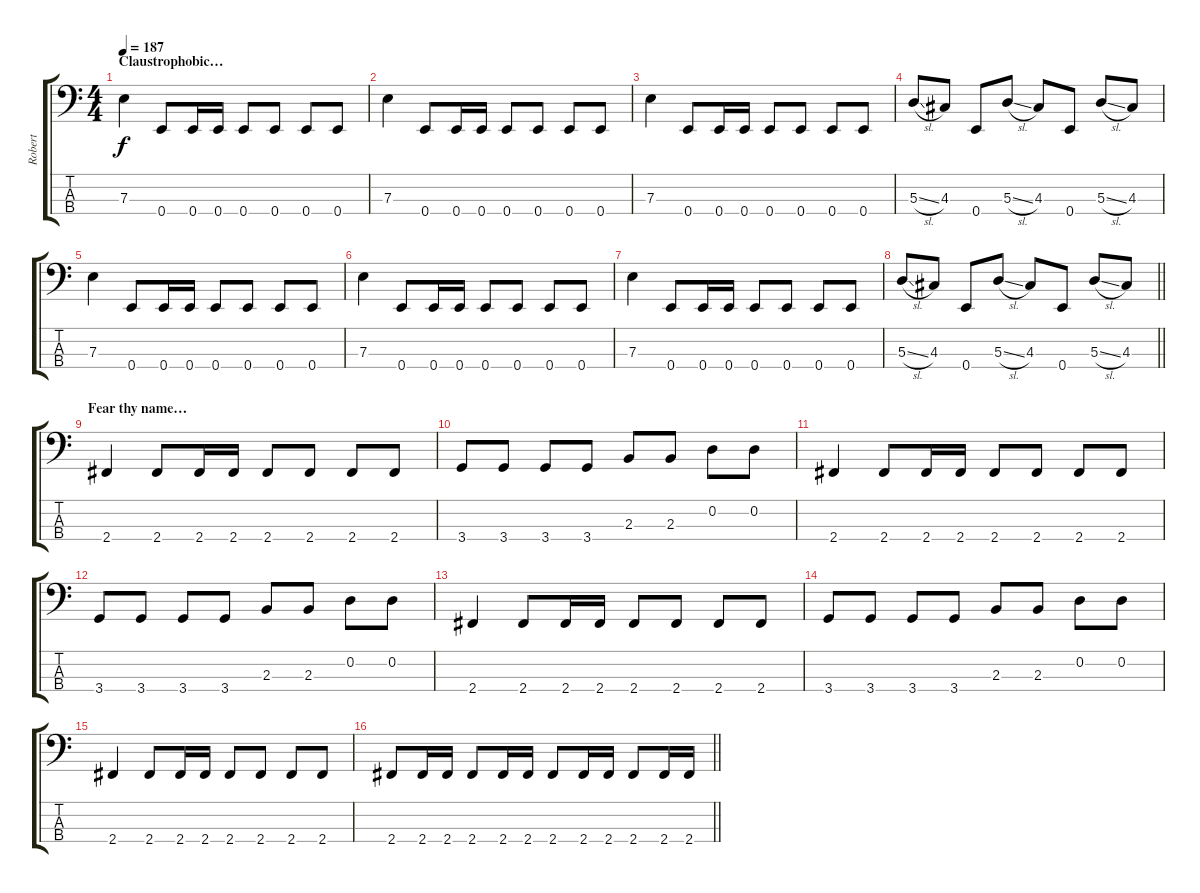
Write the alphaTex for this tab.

\track ("Robert" "Robert") {instrument electricbassfinger}
\staff {score tabs}
\tuning (G2 D2 A1 E1) {hide}
\ts (4 4)
\section ("" "Claustrophobic…")
\tempo 187
\clef f4
\ks c
7.3.4{dy f} 0.4.8 0.4.16 0.4.16 0.4.8 0.4.8 0.4.8 0.4.8 |
7.3.4 0.4.8 0.4.16 0.4.16 0.4.8 0.4.8 0.4.8 0.4.8 |
7.3.4 0.4.8 0.4.16 0.4.16 0.4.8 0.4.8 0.4.8 0.4.8 |
5.3{sl}.8 4.3.8 0.4.8 5.3{sl}.8 4.3.8 0.4.8 5.3{sl}.8 4.3.8 |
7.3.4 0.4.8 0.4.16 0.4.16 0.4.8 0.4.8 0.4.8 0.4.8 |
7.3.4 0.4.8 0.4.16 0.4.16 0.4.8 0.4.8 0.4.8 0.4.8 |
7.3.4 0.4.8 0.4.16 0.4.16 0.4.8 0.4.8 0.4.8 0.4.8 |
\barLineRight lightlight
5.3{sl}.8 4.3.8 0.4.8 5.3{sl}.8 4.3.8 0.4.8 5.3{sl}.8 4.3.8 |
\section ("" "Fear thy name…")
2.4.4 2.4.8 2.4.16 2.4.16 2.4.8 2.4.8 2.4.8 2.4.8 |
3.4.8 3.4.8 3.4.8 3.4.8 2.3.8 2.3.8 0.2.8 0.2.8 |
2.4.4 2.4.8 2.4.16 2.4.16 2.4.8 2.4.8 2.4.8 2.4.8 |
3.4.8 3.4.8 3.4.8 3.4.8 2.3.8 2.3.8 0.2.8 0.2.8 |
2.4.4 2.4.8 2.4.16 2.4.16 2.4.8 2.4.8 2.4.8 2.4.8 |
3.4.8 3.4.8 3.4.8 3.4.8 2.3.8 2.3.8 0.2.8 0.2.8 |
2.4.4 2.4.8 2.4.16 2.4.16 2.4.8 2.4.8 2.4.8 2.4.8 |
\barLineRight lightlight
2.4.8 2.4.16 2.4.16 2.4.8 2.4.16 2.4.16 2.4.8 2.4.16 2.4.16 2.4.8 2.4.16 2.4.16
